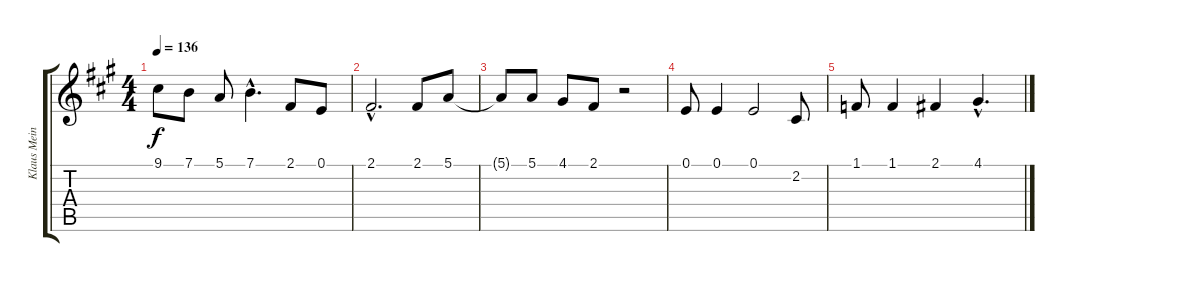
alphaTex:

\track ("Klaus Meine" "Klaus Mein") {instrument fx5brightness}
\staff {score tabs}
\tuning (E4 B3 G3 D3 A2 E2) {hide}
\ts (4 4)
\tempo 136
\clef g2
\ks a
9.1{t}.8{dy f} 7.1.8 5.1.8 7.1{hac}.4{d} 2.1.8 0.1.8 |
2.1{hac}.2{d} 2.1.8 5.1.8 |
5.1{t}.8 5.1.8 4.1.8 2.1.8 r.2 |
0.1.8 0.1.4 0.1.2 2.2.8 |
1.1.8 1.1.4 2.1.4 4.1{hac}.4{d}
